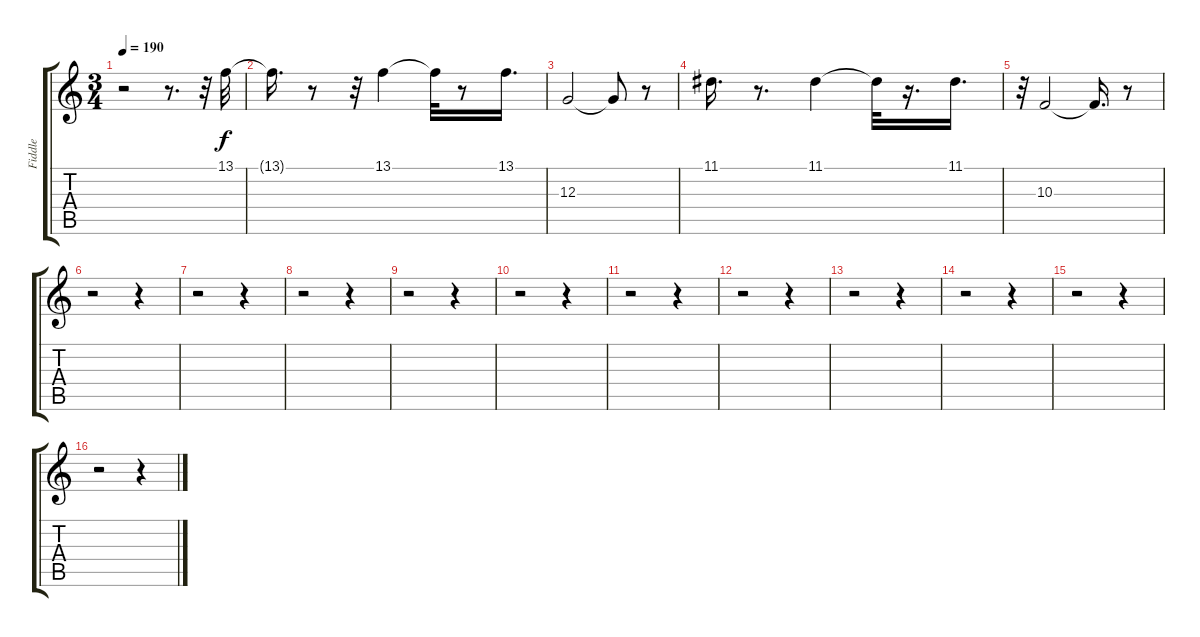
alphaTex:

\track ("Fiddle" "Fiddle") {instrument englishhorn}
\staff {score tabs}
\tuning (E4 B3 G3 D3 A2 E2) {hide}
\ts (3 4)
\tempo 190
\clef g2
\ks c
r.2{dy f} r.8{d} r.32 13.1.32 |
13.1{t}.16{d} r.8 r.32 13.1.4 13.1{t}.32 r.8 13.1.16{d} |
12.3.2 12.3{t}.8 r.8 |
11.1.16{d} r.8{d} 11.1.4 11.1{t}.32 r.16{d} 11.1.16{d} |
r.32 10.3.2 10.3{t}.16{d} r.8 |
r.2 r.4 |
r.2 r.4 |
r.2 r.4 |
r.2 r.4 |
r.2 r.4 |
r.2 r.4 |
r.2 r.4 |
r.2 r.4 |
r.2 r.4 |
r.2 r.4 |
r.2 r.4
